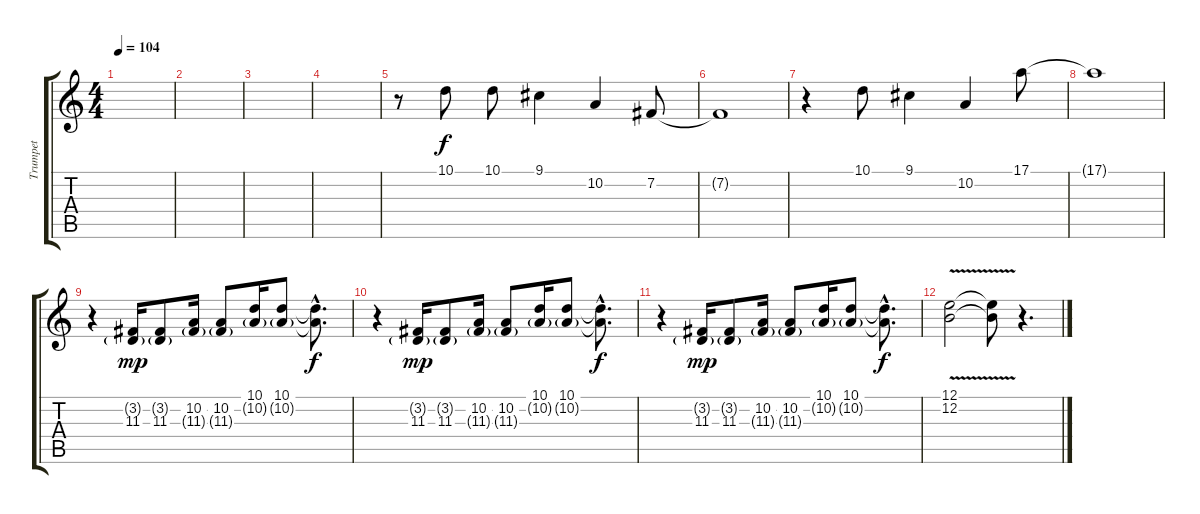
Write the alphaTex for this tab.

\track ("Trumpet" "Trumpet") {instrument trumpet}
\staff {score tabs}
\tuning (E4 B3 G3 D3 A2 E2) {hide}
\ts (4 4)
\tempo 104
\clef g2
\ks c
|
|
|
|
r.8 10.1.8 10.1.8 9.1.4 10.2.4 7.2.8 |
7.2{t}.1 |
r.4 10.1.8 9.1.4 10.2.4 17.1.8 |
17.1{t}.1 |
r.4 (3.2{g} 11.3).16{dy mp} (3.2{g} 11.3).8 (10.2 11.3{g}).16 (10.2 11.3{g}).8 (10.1 10.2{g}).16 (10.1 10.2{g}).8 (10.1{hac t} 10.2{hac t}).8{d dy f} |
r.4 (3.2{g} 11.3).16{dy mp} (3.2{g} 11.3).8 (10.2 11.3{g}).16 (10.2 11.3{g}).8 (10.1 10.2{g}).16 (10.1 10.2{g}).8 (10.1{hac t} 10.2{hac t}).8{d dy f} |
r.4 (3.2{g} 11.3).16{dy mp} (3.2{g} 11.3).8 (10.2 11.3{g}).16 (10.2 11.3{g}).8 (10.1 10.2{g}).16 (10.1 10.2{g}).8 (10.1{hac t} 10.2{hac t}).8{d dy f} |
(12.1{v} 12.2{v}).2 (12.1{t} 12.2{t}).8 r.4{d}
